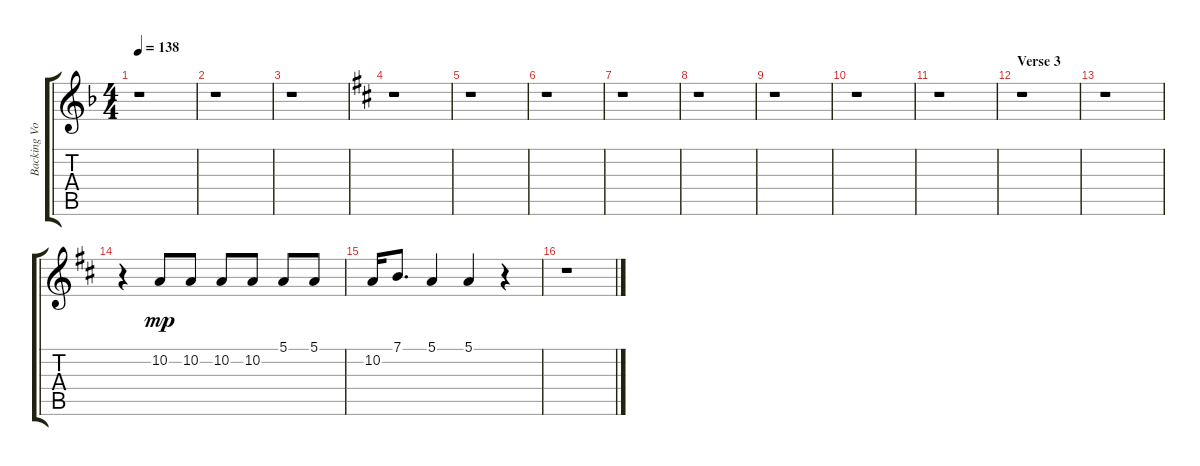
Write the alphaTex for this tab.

\track ("Backing Vocal" "Backing Vo") {instrument pad2warm}
\staff {score tabs}
\tuning (E4 B3 G3 D3 A2 E2) {hide}
\ts (4 4)
\tempo 138
\clef g2
\ks f
r.1{dy mf} |
r.1 |
r.1 |
\ks d
r.1 |
r.1 |
r.1 |
r.1 |
r.1 |
r.1 |
r.1 |
r.1 |
\section ("" "Verse 3")
r.1 |
r.1 |
r.4 10.2.8{dy mp} 10.2.8 10.2.8 10.2.8 5.1.8 5.1.8 |
10.2.16 7.1.8{d} 5.1.4 5.1.4 r.4 |
r.1
